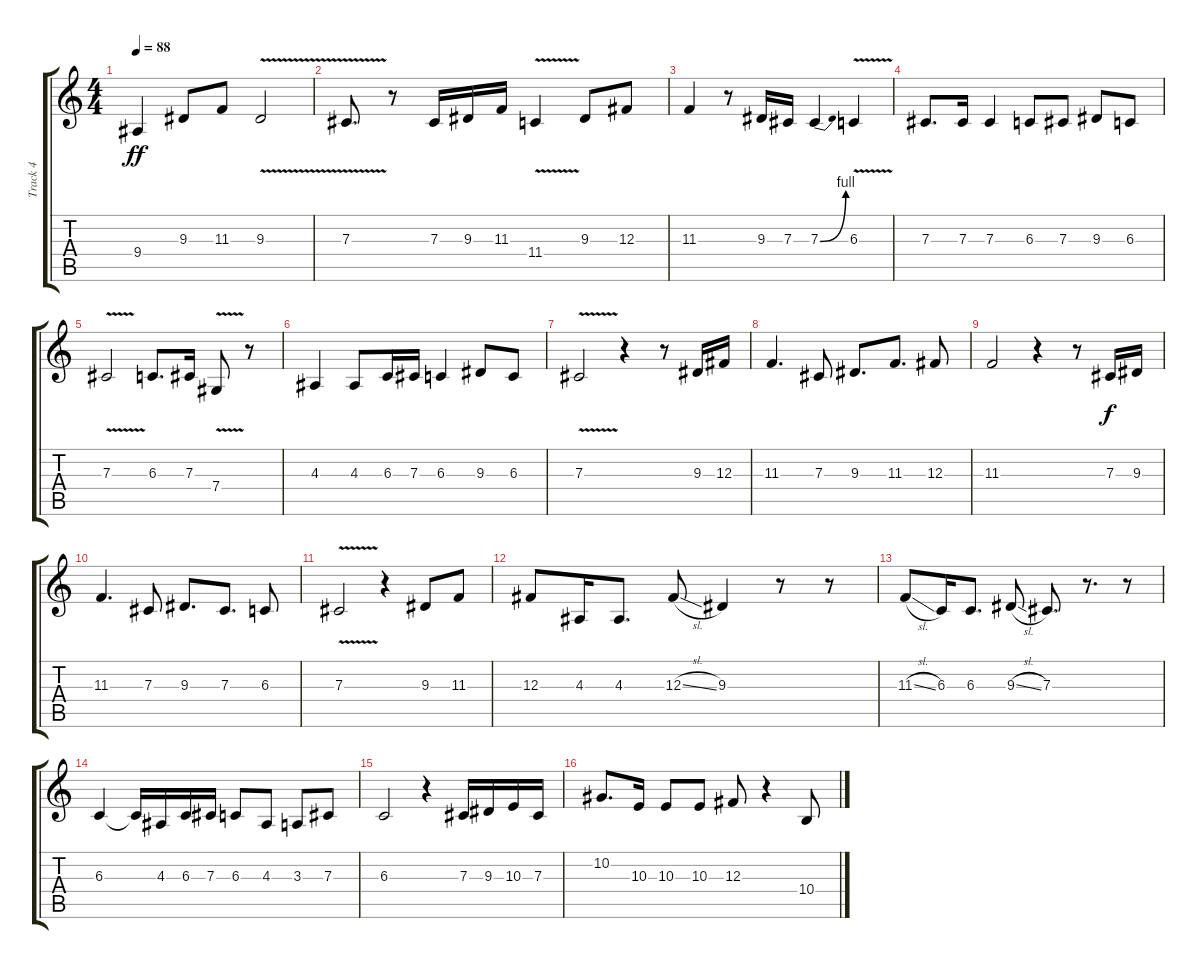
\track ("Track 4" "Track 4") {instrument voiceoohs}
\staff {score tabs}
\tuning (Eb4 Bb3 Gb3 Db3 Ab2 Db2) {hide}
\ts (4 4)
\tempo 88
\clef g2
\ks c
9.4.4{dy ff} 9.3.8 11.3.8 9.3{v}.2 |
7.3{v}.8{d} r.8 7.3.16 9.3.16 11.3.16 11.4{v}.4 9.3.8 12.3.8 |
11.3.4 r.8 9.3.16 7.3.16 7.3{be (bend 0 0 60 4)}.4 6.3{v}.4 |
7.3.8{d} 7.3.16 7.3.4 6.3.8 7.3.8 9.3.8 6.3.8 |
7.3{v}.2 6.3.8{d} 7.3.16 7.4{v}.8 r.8 |
4.3.4 4.3.8 6.3.16 7.3.16 6.3.4 9.3.8 6.3.8 |
7.3{v}.2 r.4 r.8 9.3.16 12.3.16 |
11.3.4{d} 7.3.8 9.3.8{d} 11.3.8{d} 12.3.8 |
11.3.2 r.4 r.8 7.3.16{dy f} 9.3.16 |
11.3.4{d} 7.3.8 9.3.8{d} 7.3.8{d} 6.3.8 |
7.3{v}.2 r.4 9.3.8 11.3.8 |
12.3.8 4.3.16 4.3.8{d} 12.3{sl}.8 9.3.4 r.8 r.8 |
11.3{sl}.8 6.3.16 6.3.8{d} 9.3{sl}.8 7.3.8{d} r.8{d} r.8 |
6.3.4 6.3{t}.16 4.3.16 6.3.16 7.3.16 6.3.8 4.3.8 3.3.8 7.3.8 |
6.3.2 r.4 7.3.16 9.3.16 10.3.16 7.3.16 |
10.2.8{d} 10.3.16 10.3.8 10.3.8 12.3.8 r.4 10.4.8
